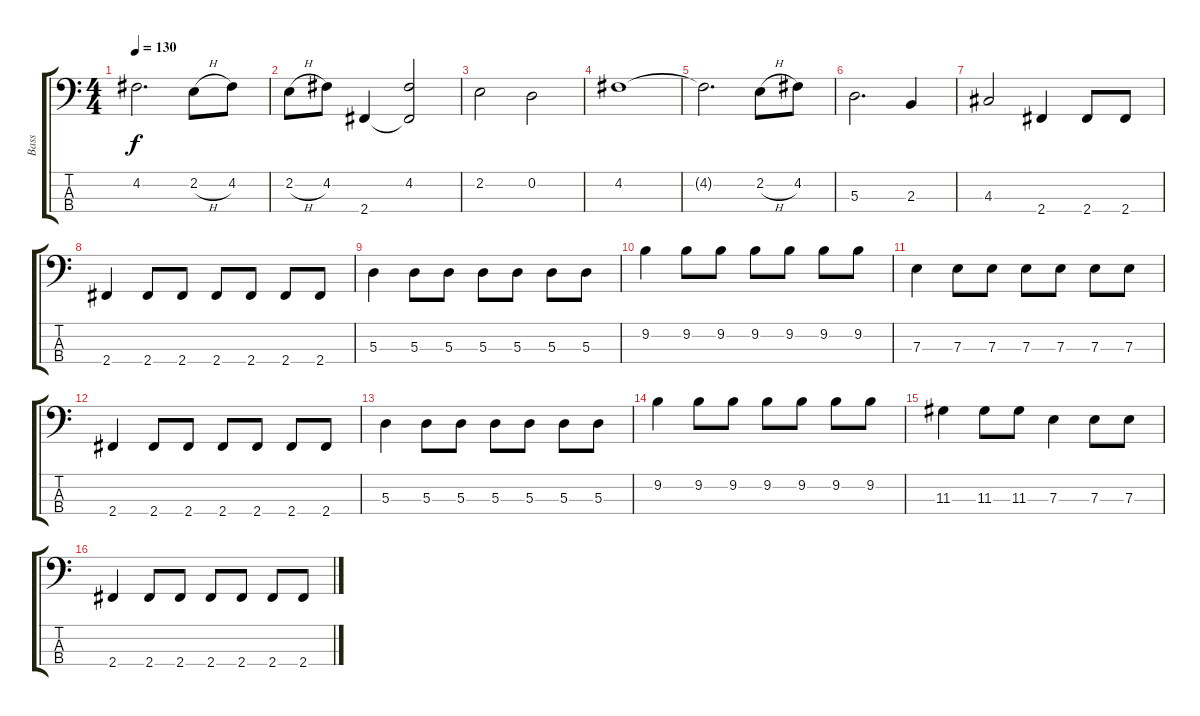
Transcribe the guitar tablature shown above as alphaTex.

\track ("Bass" "Bass") {instrument electricbassfinger}
\staff {score tabs}
\tuning (G2 D2 A1 E1) {hide}
\ts (4 4)
\tempo 130
\clef f4
\ks c
4.2{t}.2{d dy f} 2.2{h}.8 4.2.8 |
2.2{h}.8 4.2.8 2.4.4 (4.2 2.4{t}).2 |
2.2.2 0.2.2 |
4.2.1 |
4.2{t}.2{d} 2.2{h}.8 4.2.8 |
5.3.2{d} 2.3.4 |
4.3.2 2.4.4 2.4.8 2.4.8 |
2.4.4 2.4.8 2.4.8 2.4.8 2.4.8 2.4.8 2.4.8 |
5.3.4 5.3.8 5.3.8 5.3.8 5.3.8 5.3.8 5.3.8 |
9.2.4 9.2.8 9.2.8 9.2.8 9.2.8 9.2.8 9.2.8 |
7.3.4 7.3.8 7.3.8 7.3.8 7.3.8 7.3.8 7.3.8 |
2.4.4 2.4.8 2.4.8 2.4.8 2.4.8 2.4.8 2.4.8 |
5.3.4 5.3.8 5.3.8 5.3.8 5.3.8 5.3.8 5.3.8 |
9.2.4 9.2.8 9.2.8 9.2.8 9.2.8 9.2.8 9.2.8 |
11.3.4 11.3.8 11.3.8 7.3.4 7.3.8 7.3.8 |
2.4.4 2.4.8 2.4.8 2.4.8 2.4.8 2.4.8 2.4.8
